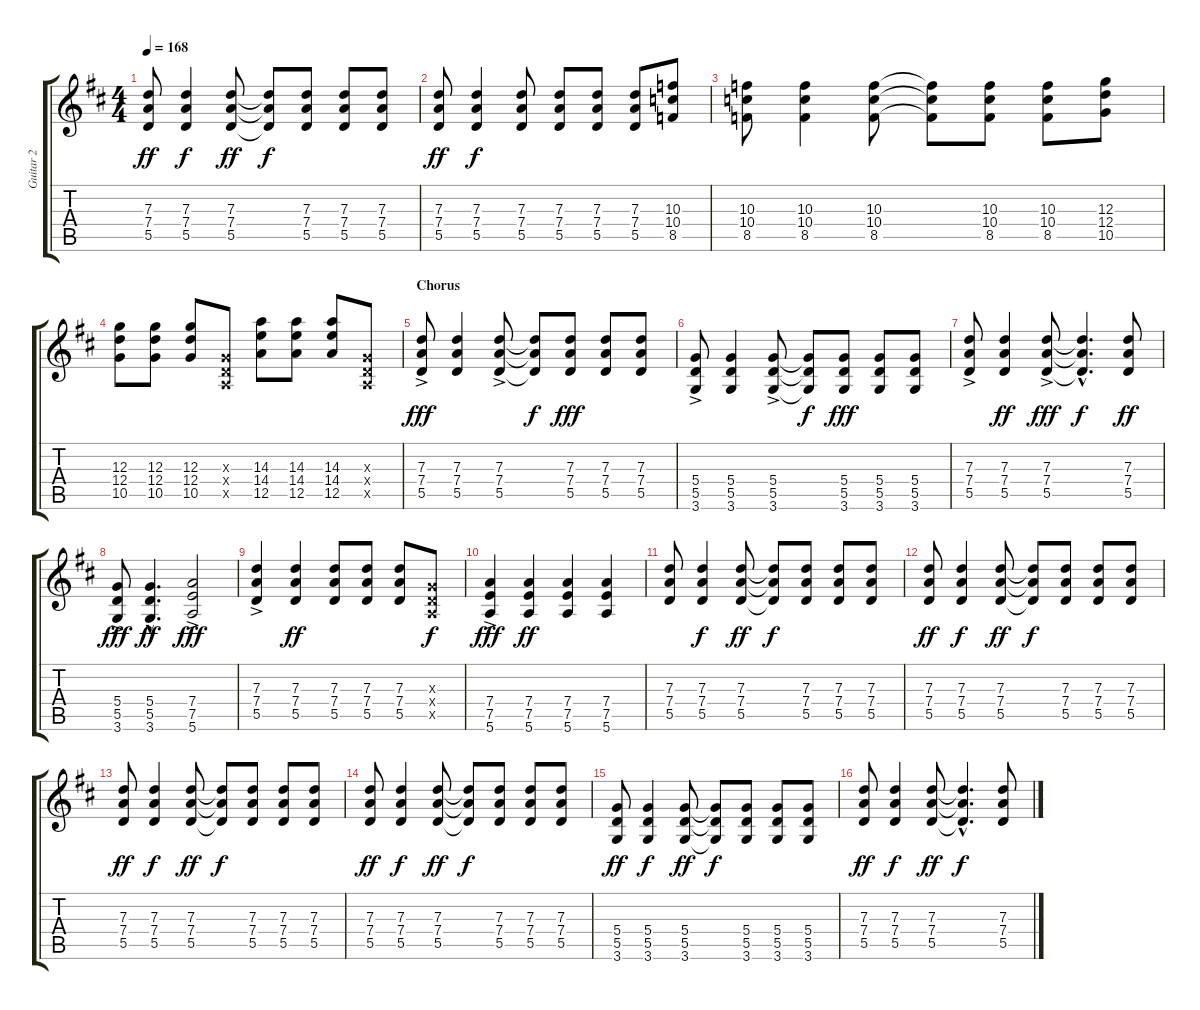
\track ("Guitar 2" "Guitar 2") {instrument overdrivenguitar}
\staff {score tabs}
\tuning (E4 B3 G3 D3 A2 E2) {hide}
\ts (4 4)
\tempo 168
\clef g2
\ks d
(7.3 7.4 5.5).8{dy ff} (7.3 7.4 5.5).4{dy f} (7.3 7.4 5.5).8{dy ff} (7.3{t} 7.4{t} 5.5{t}).8{dy f} (7.3 7.4 5.5).8 (7.3 7.4 5.5).8 (7.3 7.4 5.5).8 |
(7.3 7.4 5.5).8{dy ff} (7.3 7.4 5.5).4{dy f} (7.3 7.4 5.5).8 (7.3 7.4 5.5).8 (7.3 7.4 5.5).8 (7.3 7.4 5.5).8 (10.3 10.4 8.5).8 |
(10.3 10.4 8.5).8 (10.3 10.4 8.5).4 (10.3 10.4 8.5).8 (10.3{t} 10.4{t} 8.5{t}).8 (10.3 10.4 8.5).8 (10.3 10.4 8.5).8 (12.3 12.4 10.5).8 |
(12.3 12.4 10.5).8 (12.3 12.4 10.5).8 (12.3 12.4 10.5).8 (0.3{x} 0.4{x} 0.5{x}).8 (14.3 14.4 12.5).8 (14.3 14.4 12.5).8 (14.3 14.4 12.5).8 (0.3{x} 0.4{x} 0.5{x}).8 |
\section ("" "Chorus")
(7.3{ac} 7.4{ac} 5.5{ac}).8{dy fff volume 10} (7.3 7.4 5.5).4 (7.3{ac} 7.4{ac} 5.5{ac}).8 (7.3{t} 7.4{t} 5.5{t}).8{dy f} (7.3 7.4 5.5).8{dy fff} (7.3 7.4 5.5).8 (7.3 7.4 5.5).8 |
(5.4{ac} 5.5{ac} 3.6{ac}).8 (5.4 5.5 3.6).4 (5.4{ac} 5.5{ac} 3.6{ac}).8 (5.4{t} 5.5{t} 3.6{t}).8{dy f} (5.4 5.5 3.6).8{dy fff} (5.4 5.5 3.6).8 (5.4 5.5 3.6).8 |
(7.3{ac} 7.4{ac} 5.5{ac}).8 (7.3 7.4 5.5).4{dy ff} (7.3{ac} 7.4{ac} 5.5{ac}).8{dy fff} (7.3{hac t} 7.4{hac t} 5.5{hac t}).4{d dy f} (7.3 7.4 5.5).8{dy ff} |
(5.4{ac} 5.5{ac} 3.6{ac}).8{dy fff} (5.4{hac} 5.5{hac} 3.6{hac}).4{d dy ff} (7.4{ac} 7.5{ac} 5.6{ac}).2{dy fff} |
(7.3{ac} 7.4{ac} 5.5{ac}).4 (7.3 7.4 5.5).4{dy ff} (7.3 7.4 5.5).8 (7.3 7.4 5.5).8 (7.3 7.4 5.5).8 (0.3{x} 0.4{x} 0.5{x}).8{dy f} |
(7.4{ac} 7.5{ac} 5.6{ac}).4{dy fff} (7.4 7.5 5.6).4{dy ff} (7.4 7.5 5.6).4 (7.4 7.5 5.6).4 |
(7.3 7.4 5.5).8 (7.3 7.4 5.5).4{dy f} (7.3 7.4 5.5).8{dy ff} (7.3{t} 7.4{t} 5.5{t}).8{dy f} (7.3 7.4 5.5).8 (7.3 7.4 5.5).8 (7.3 7.4 5.5).8 |
(7.3 7.4 5.5).8{dy ff} (7.3 7.4 5.5).4{dy f} (7.3 7.4 5.5).8{dy ff} (7.3{t} 7.4{t} 5.5{t}).8{dy f} (7.3 7.4 5.5).8 (7.3 7.4 5.5).8 (7.3 7.4 5.5).8 |
(7.3 7.4 5.5).8{dy ff} (7.3 7.4 5.5).4{dy f} (7.3 7.4 5.5).8{dy ff} (7.3{t} 7.4{t} 5.5{t}).8{dy f} (7.3 7.4 5.5).8 (7.3 7.4 5.5).8 (7.3 7.4 5.5).8 |
(7.3 7.4 5.5).8{dy ff} (7.3 7.4 5.5).4{dy f} (7.3 7.4 5.5).8{dy ff} (7.3{t} 7.4{t} 5.5{t}).8{dy f} (7.3 7.4 5.5).8 (7.3 7.4 5.5).8 (7.3 7.4 5.5).8 |
(5.4 5.5 3.6).8{dy ff} (5.4 5.5 3.6).4{dy f} (5.4 5.5 3.6).8{dy ff} (5.4{t} 5.5{t} 3.6{t}).8{dy f} (5.4 5.5 3.6).8 (5.4 5.5 3.6).8 (5.4 5.5 3.6).8 |
(7.3 7.4 5.5).8{dy ff} (7.3 7.4 5.5).4{dy f} (7.3 7.4 5.5).8{dy ff} (7.3{hac t} 7.4{hac t} 5.5{hac t}).4{d dy f} (7.3 7.4 5.5).8
